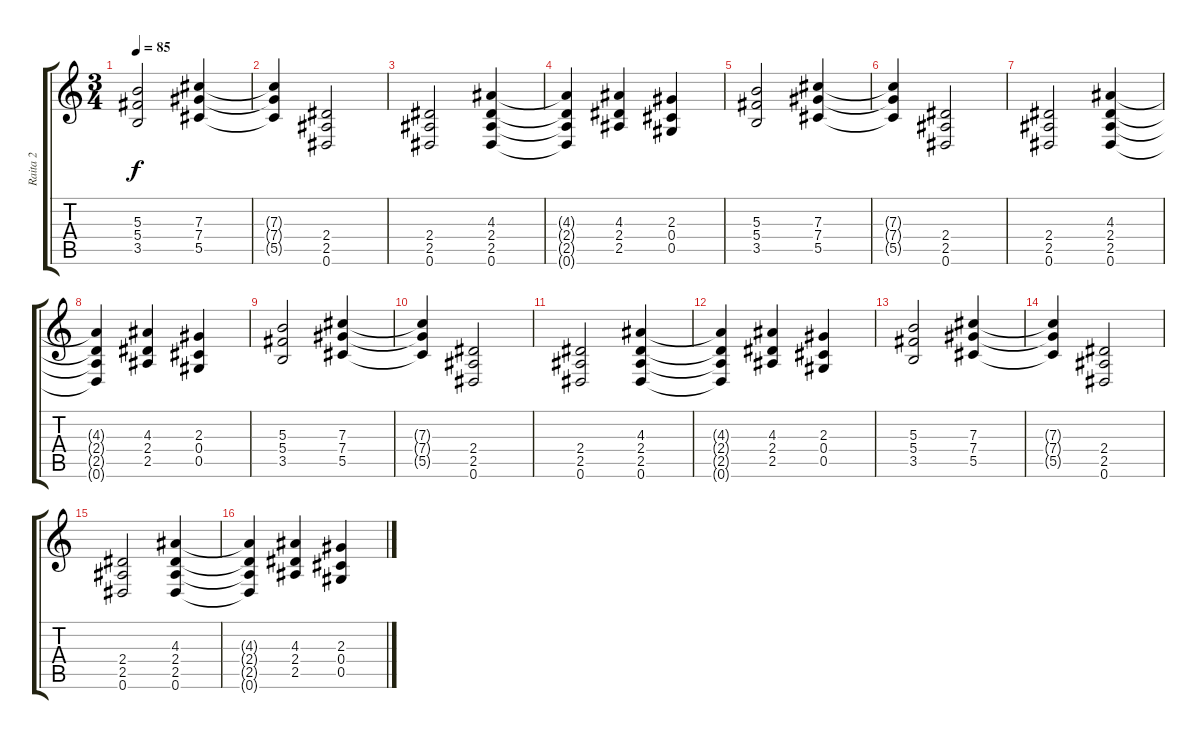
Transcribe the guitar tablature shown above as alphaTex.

\track ("Raita 2" "Raita 2") {instrument distortionguitar}
\staff {score tabs}
\tuning (Eb4 Bb3 Gb3 Db3 Ab2 Eb2) {hide}
\ts (3 4)
\tempo 85
\clef g2
\ks c
(5.3 5.4 3.5).2{dy f} (7.3 7.4 5.5).4 |
(7.3{t} 7.4{t} 5.5{t}).4 (2.4 2.5 0.6).2 |
(2.4 2.5 0.6).2 (4.3 2.4 2.5 0.6).4 |
(4.3{t} 2.4{t} 2.5{t} 0.6{t}).4 (4.3 2.4 2.5).4 (2.3 0.4 0.5).4 |
(5.3 5.4 3.5).2 (7.3 7.4 5.5).4 |
(7.3{t} 7.4{t} 5.5{t}).4 (2.4 2.5 0.6).2 |
(2.4 2.5 0.6).2 (4.3 2.4 2.5 0.6).4 |
(4.3{t} 2.4{t} 2.5{t} 0.6{t}).4 (4.3 2.4 2.5).4 (2.3 0.4 0.5).4 |
(5.3 5.4 3.5).2 (7.3 7.4 5.5).4 |
(7.3{t} 7.4{t} 5.5{t}).4 (2.4 2.5 0.6).2 |
(2.4 2.5 0.6).2 (4.3 2.4 2.5 0.6).4 |
(4.3{t} 2.4{t} 2.5{t} 0.6{t}).4 (4.3 2.4 2.5).4 (2.3 0.4 0.5).4 |
(5.3 5.4 3.5).2 (7.3 7.4 5.5).4 |
(7.3{t} 7.4{t} 5.5{t}).4 (2.4 2.5 0.6).2 |
(2.4 2.5 0.6).2 (4.3 2.4 2.5 0.6).4 |
(4.3{t} 2.4{t} 2.5{t} 0.6{t}).4 (4.3 2.4 2.5).4 (2.3 0.4 0.5).4
